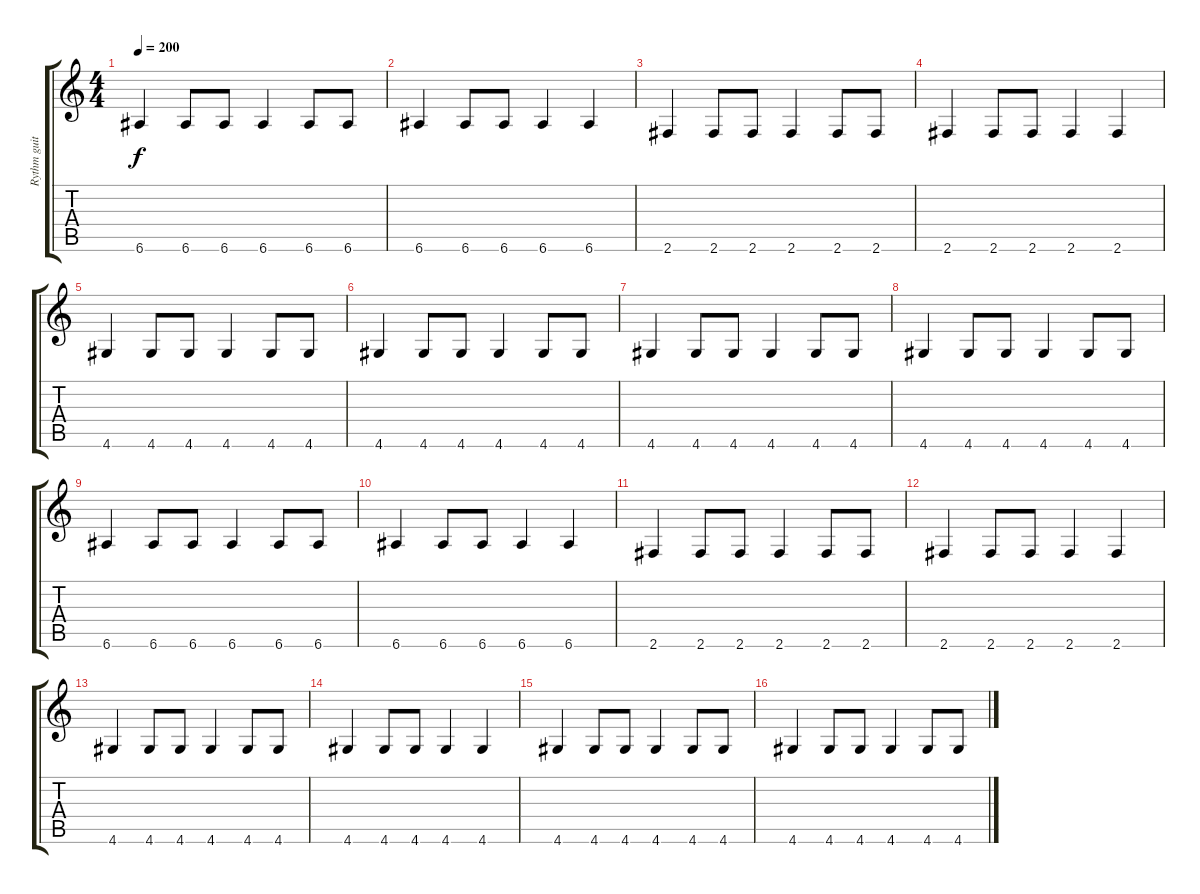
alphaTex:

\track ("Rythm guitar" "Rythm guit") {instrument distortionguitar}
\staff {score tabs}
\tuning (E4 B3 G3 D3 A2 E2) {hide}
\ts (4 4)
\tempo 200
\clef g2
\ks c
6.6.4{dy f instrument distortionguitar} 6.6.8 6.6.8 6.6.4 6.6.8 6.6.8 |
6.6.4 6.6.8 6.6.8 6.6.4 6.6.4 |
2.6.4 2.6.8 2.6.8 2.6.4 2.6.8 2.6.8 |
2.6.4 2.6.8 2.6.8 2.6.4 2.6.4 |
4.6.4 4.6.8 4.6.8 4.6.4 4.6.8 4.6.8 |
4.6.4 4.6.8 4.6.8 4.6.4 4.6.8 4.6.8 |
4.6.4 4.6.8 4.6.8 4.6.4 4.6.8 4.6.8 |
4.6.4 4.6.8 4.6.8 4.6.4 4.6.8 4.6.8 |
6.6.4 6.6.8 6.6.8 6.6.4 6.6.8 6.6.8 |
6.6.4 6.6.8 6.6.8 6.6.4 6.6.4 |
2.6.4 2.6.8 2.6.8 2.6.4 2.6.8 2.6.8 |
2.6.4 2.6.8 2.6.8 2.6.4 2.6.4 |
4.6.4 4.6.8 4.6.8 4.6.4 4.6.8 4.6.8 |
4.6.4 4.6.8 4.6.8 4.6.4 4.6.4 |
4.6.4 4.6.8 4.6.8 4.6.4 4.6.8 4.6.8 |
4.6.4 4.6.8 4.6.8 4.6.4 4.6.8 4.6.8
